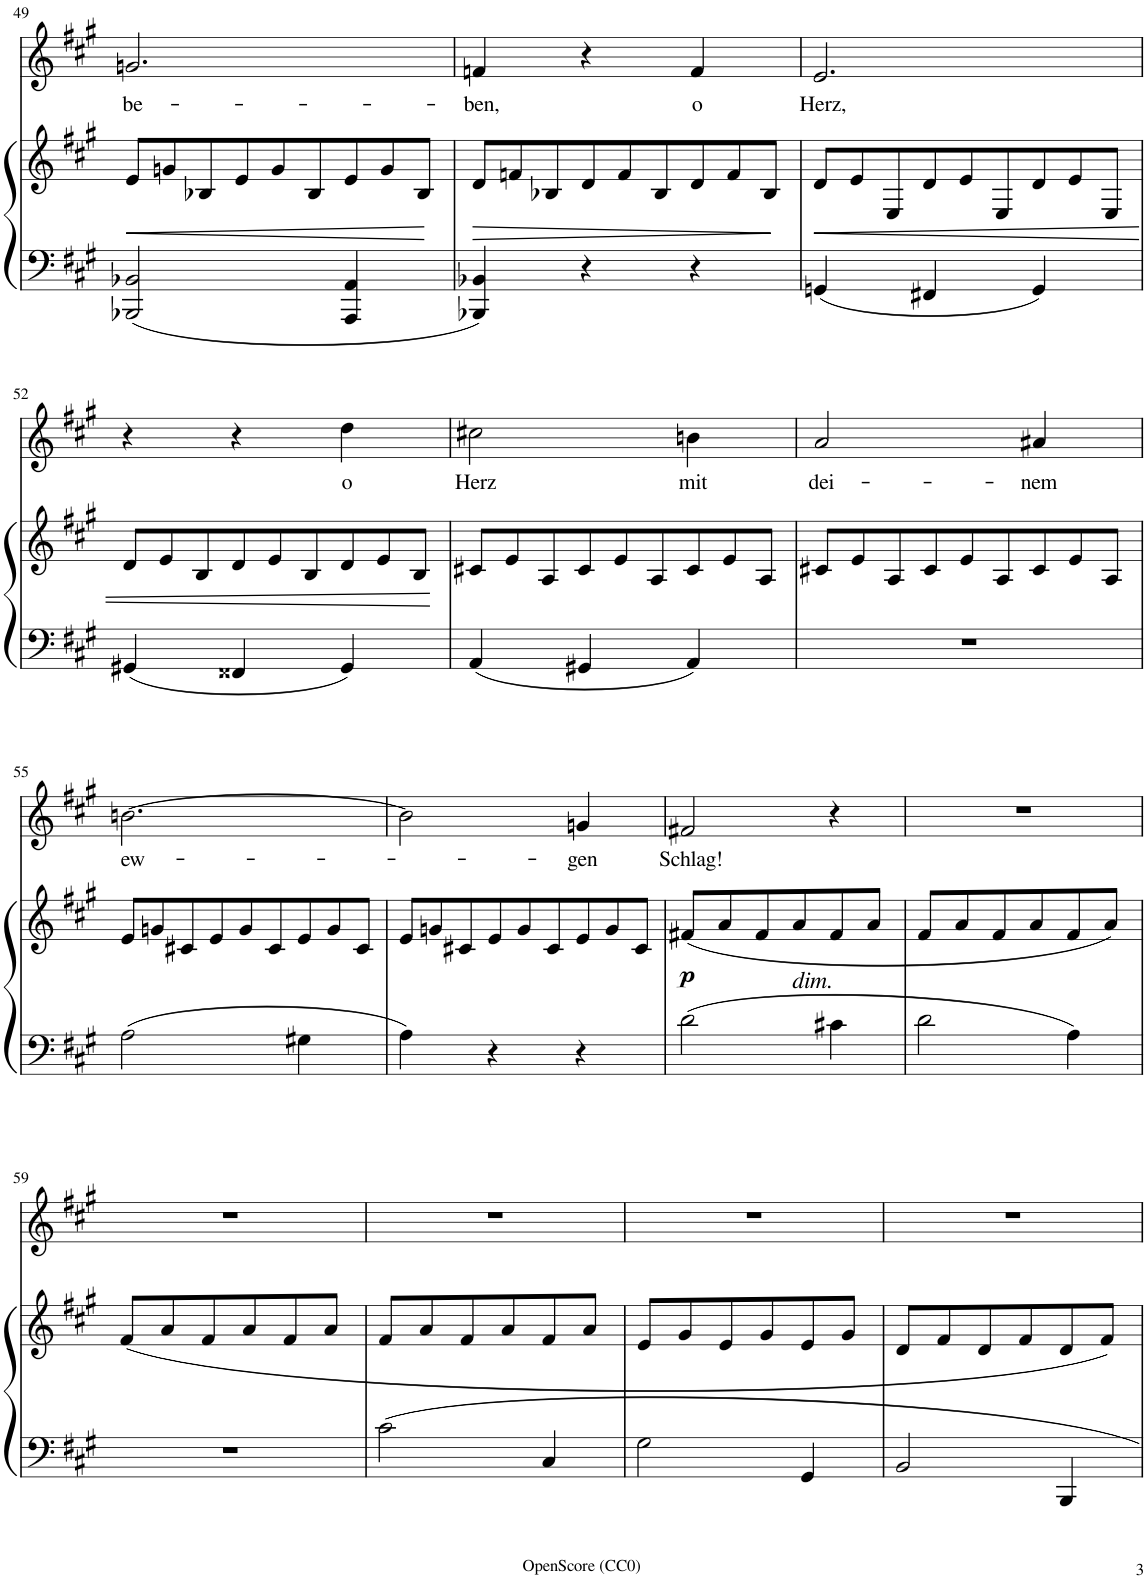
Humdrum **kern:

**kern	**kern	**dynam	**kern	**text
*part2	*part2	*part2	*part1	*part1
*staff3	*staff2	*staff2/3	*staff1	*staff1
*I"Pianoforte	*	*	*I"Singstimme Voice	*
*I'Pno	*	*	*	*
!!LO:PB:g=z
*clefF4	*clefG2	*	*clefG2	*
*k[f#c#g#]	*k[f#c#g#]	*	*k[f#c#g#]	*
*M3/4	*M3/4	*	*M3/4	*
=49	=49	=49	=49	=49
!	!	!LO:HP:b	!	!LO:LY:b
2BBB-X/ 2BB-X/	12e/L	<	2.gn/	be-
.	12gn/	.	.	.
.	12B-X/	.	.	.
.	12e/	.	.	.
.	12g/	.	.	.
.	12B-/	.	.	.
4AAA/ 4AA/	12e/	.	.	.
.	12g/	.	.	.
.	12B-/J	.	.	.
.	.	[	.	.
=50	=50	=50	=50	=50
!	!	!LO:HP:b	!	!LO:LY:b
4BBB-X/ 4BB-X/	12d/L	>	4fn/	-ben,
.	12fn/	.	.	.
.	12B-X/	.	.	.
4r	12d/	.	4r	.
.	12f/	.	.	.
.	12B-/	.	.	.
!	!	!	!	!LO:LY:b
4r	12d/	.	4f/	o
.	12f/	.	.	.
.	12B-/J	.	.	.
.	.	]	.	.
=51	=51	=51	=51	=51
!	!	!LO:HP:b	!	!LO:LY:b
4GGn/	12d/L	<	2.e/	Herz,
.	12e/	.	.	.
.	12E/	.	.	.
4FF#X/	12d/	.	.	.
.	12e/	.	.	.
.	12E/	.	.	.
4GG/	12d/	.	.	.
.	12e/	.	.	.
.	12E/J	.	.	.
!!LO:LB:g=z
=52	=52	=52	=52	=52
4GG#X/	12d/L	.	4r	.
.	12e/	.	.	.
.	12B/	.	.	.
4FF##X/	12d/	.	4r	.
.	12e/	.	.	.
.	12B/	.	.	.
!	!	!	!	!LO:LY:b
4GG#/	12d/	.	4dd\	o
.	12e/	.	.	.
.	12B/J	.	.	.
.	.	[	.	.
=53	=53	=53	=53	=53
!	!	!	!	!LO:LY:b
4AA/	12c#X/L	.	2cc#X\	Herz
.	12e/	.	.	.
.	12A/	.	.	.
4GG#X/	12c#/	.	.	.
.	12e/	.	.	.
.	12A/	.	.	.
!	!	!	!	!LO:LY:b
4AA/	12c#/	.	4bn\	mit
.	12e/	.	.	.
.	12A/J	.	.	.
=54	=54	=54	=54	=54
!	!	!	!	!LO:LY:b
2.r	12c#X/L	.	2a/	dei-
.	12e/	.	.	.
.	12A/	.	.	.
.	12c#/	.	.	.
.	12e/	.	.	.
.	12A/	.	.	.
!	!	!	!	!LO:LY:b
.	12c#/	.	4a#X/	-nem
.	12e/	.	.	.
.	12A/J	.	.	.
!!LO:LB:g=z
=55	=55	=55	=55	=55
!	!	!	!	!LO:LY:b
2A\	12e/L	.	[2.bn\	ew-
.	12gn/	.	.	.
.	12c#X/	.	.	.
.	12e/	.	.	.
.	12g/	.	.	.
.	12c#/	.	.	.
4G#X\	12e/	.	.	.
.	12g/	.	.	.
.	12c#/J	.	.	.
=56	=56	=56	=56	=56
4A\	12e/L	.	2b\]	.
.	12gn/	.	.	.
.	12c#X/	.	.	.
4r	12e/	.	.	.
.	12g/	.	.	.
.	12c#/	.	.	.
!	!	!	!	!LO:LY:b
4r	12e/	.	4gn/	-gen
.	12g/	.	.	.
.	12c#/J	.	.	.
=57	=57	=57	=57	=57
!	!	!LO:DY:b	!	!LO:LY:b
2d\	(<8f#X/L	p	2f#X/	Schlag!
.	8a/	.	.	.
.	8f#/	.	.	.
!	!LO:TX:b:i:t=dim.	!	!	!
.	8a/	.	.	.
4c#X\	8f#/	.	4r	.
.	8a/J	.	.	.
=58	=58	=58	=58	=58
2d\	8f#/L	.	2.r	.
.	8a/	.	.	.
.	8f#/	.	.	.
.	8a/	.	.	.
4A\	8f#/	.	.	.
.	8a/J)	.	.	.
!!LO:LB:g=z
=59	=59	=59	=59	=59
2.r	(<8f#/L	.	2.r	.
.	8a/	.	.	.
.	8f#/	.	.	.
.	8a/	.	.	.
.	8f#/	.	.	.
.	8a/J	.	.	.
=60	=60	=60	=60	=60
2c#\	8f#/L	.	2.r	.
.	8a/	.	.	.
.	8f#/	.	.	.
.	8a/	.	.	.
4C#/	8f#/	.	.	.
.	8a/J	.	.	.
=61	=61	=61	=61	=61
2G#\	8e/L	.	2.r	.
.	8g#/	.	.	.
.	8e/	.	.	.
.	8g#/	.	.	.
4GG#/	8e/	.	.	.
.	8g#/J	.	.	.
=62	=62	=62	=62	=62
2BB/	8d/L	.	2.r	.
.	8f#/	.	.	.
.	8d/	.	.	.
.	8f#/	.	.	.
4BBB/	8d/	.	.	.
.	8f#/J)	.	.	.
=	=	=	=	=
*-	*-	*-	*-	*-
